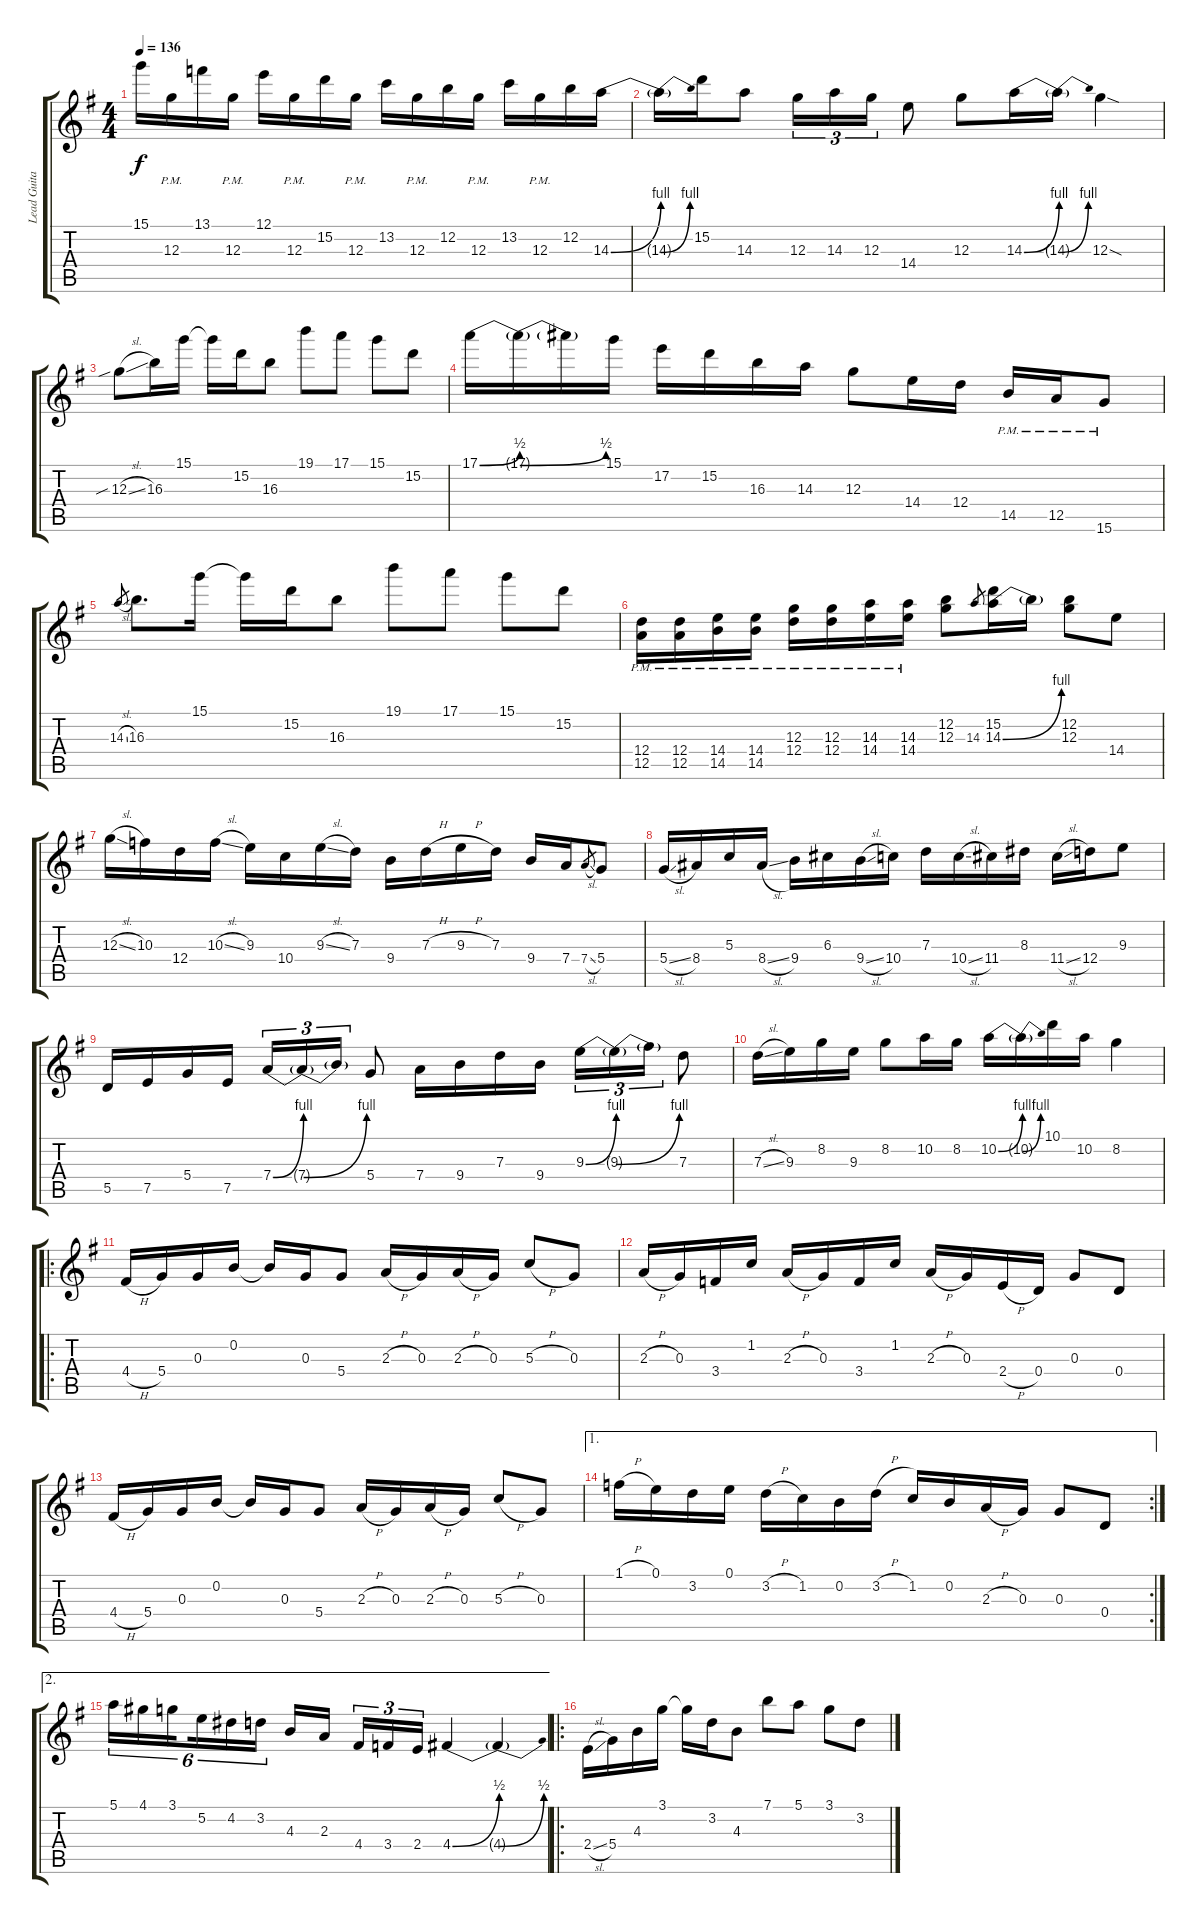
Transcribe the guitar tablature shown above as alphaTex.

\track ("Lead Guitar" "Lead Guita") {instrument electricguitarclean}
\staff {score tabs}
\tuning (E4 B3 G3 D3 A2 E2) {hide}
\ts (4 4)
\tempo 136
\clef g2
\ks g
15.1.16{dy f} 12.3{pm}.16 13.1.16 12.3{pm}.16 12.1.16 12.3{pm}.16 15.2.16 12.3{pm}.16 13.2.16 12.3{pm}.16 12.2.16 12.3{pm}.16 13.2.16 12.3{pm}.16 12.2.16 14.3{be (bend 0 0 60 4)}.16 |
14.3{be (bend 0 0 60 4) t}.16 15.2.16 14.3.8 12.3.16{tu (3 2)} 14.3.16{tu (3 2)} 12.3.16{tu (3 2)} 14.4.8 12.3.8 14.3{be (bend 0 0 60 4)}.16 14.3{be (bend 0 0 60 4) t}.16 12.3{sod}.4 |
12.3{sib sl}.8 16.3.16 15.1.16 15.1{t}.16 15.2.16 16.3.8 19.1.8 17.1.8 15.1.8 15.2.8 |
17.1{be (bend 0 0 60 2)}.16 17.1{be (bend 0 0 60 2) t}.16 17.1{t}.16 15.1.16 17.2.16 15.2.16 16.3.16 14.3.16 12.3.8 14.4.16 12.4.16 14.5{pm}.16 12.5{pm}.16 15.6{pm}.8 |
14.3{sl}.8{gr} 16.3.8{d} 15.1.16 15.1{t}.16 15.2.16 16.3.8 19.1.8 17.1.8 15.1.8 15.2.8 |
(12.4{pm} 12.5{pm}).16 (12.4{pm} 12.5{pm}).16 (14.4{pm} 14.5{pm}).16 (14.4{pm} 14.5{pm}).16 (12.3{pm} 12.4{pm}).16 (12.3{pm} 12.4{pm}).16 (14.3{pm} 14.4{pm}).16 (14.3{pm} 14.4{pm}).16 (12.2 12.3).8 14.3.8{gr} (15.2 14.3{be (bend 0 0 60 4)}).16 14.3{t}.16 (12.2 12.3).8 14.4.8 |
12.3{sl}.16 10.3.16 12.4.16 10.3{sl}.16 9.3.16 10.4.16 9.3{sl}.16 7.3.16 9.4.16 7.3{h}.16 9.3{h}.16 7.3.16 9.4.16 7.4.16 7.4{sl}.8{gr} 5.4.8 |
5.4{sl}.16 8.4.16 5.3.16 8.4{sl}.16 9.4.16 6.3.16 9.4{sl}.16 10.4.16 7.3.16 10.4{sl}.16 11.4.16 8.3.16 11.4{sl}.16 12.4.16 9.3.8 |
5.5.16 7.5.16 5.4.16 7.5.16 7.4{be (bend 0 0 60 4)}.16{tu (3 2)} 7.4{be (bend 0 0 60 4) t}.16{tu (3 2)} 7.4{t}.16{tu (3 2)} 5.4.8 7.4.16 9.4.16 7.3.16 9.4.16 9.3{be (bend 0 0 60 4)}.16{tu (3 2)} 9.3{be (bend 0 0 60 4) t}.16{tu (3 2)} 9.3{t}.16{tu (3 2)} 7.3.8 |
7.3{sl}.16 9.3.16 8.2.16 9.3.16 8.2.8 10.2.16 8.2.16 10.2{be (bend 0 0 60 4)}.16 10.2{be (bend 0 0 60 4) t}.16 10.1.16 10.2.16 8.2.4 |
\ro
4.4{h}.16 5.4.16 0.3.16 0.2.16 0.2{t}.16 0.3.16 5.4.8 2.3{h}.16 0.3.16 2.3{h}.16 0.3.16 5.3{h}.8 0.3.8 |
2.3{h}.16 0.3.16 3.4.16 1.2.16 2.3{h}.16 0.3.16 3.4.16 1.2.16 2.3{h}.16 0.3.16 2.4{h}.16 0.4.16 0.3.8 0.4.8 |
4.4{h}.16 5.4.16 0.3.16 0.2.16 0.2{t}.16 0.3.16 5.4.8 2.3{h}.16 0.3.16 2.3{h}.16 0.3.16 5.3{h}.8 0.3.8 |
\ae 1
\rc 2
1.1{h}.16 0.1.16 3.2.16 0.1.16 3.2{h}.16 1.2.16 0.2.16 3.2{h}.16 1.2.16 0.2.16 2.3{h}.16 0.3.16 0.3.8 0.4.8 |
\ae 2
5.1.16{tu (6 4)} 4.1.16{tu (6 4)} 3.1.16{tu (6 4) beam splitsecondary} 5.2.16{tu (6 4)} 4.2.16{tu (6 4)} 3.2.16{tu (6 4)} 4.3.16 2.3.16{beam splitsecondary} 4.4.16{tu (3 2)} 3.4.16{tu (3 2)} 2.4.16{tu (3 2)} 4.4{be (bend 0 0 60 2)}.4 4.4{be (bend 0 0 60 2) t}.4 |
\ro
2.4{sl}.16 5.4.16 4.3.16 3.1.16 3.1{t}.16 3.2.16 4.3.8 7.1.8 5.1.8 3.1.8 3.2.8
